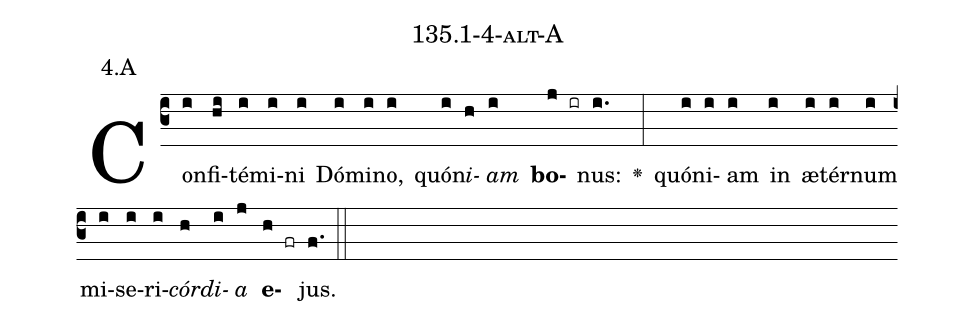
name: 135.1-4-alt-A;
annotation: 4.A;
%%
(c3)Con(i)fi(hi)té(i)mi(i)ni(i) Dó(i)mi(i)no,(i) quón(i)<i>i</i>(h)<i>am</i>(i) <b>bo</b>(j ir)nus:(i.) <v>\greheightstar</v>(:) quón(i)i(i)am(i) in(i) æ(i)tér(i)num(i) mi(i)se(i)ri(i)<i>cór</i>(h)<i>di</i>(i)<i>a</i>(j) <b>e</b>(h fr)jus.(f.) (::)


%E(i) u(h) o(i) u(j) a(h) e.(f.) (::)
